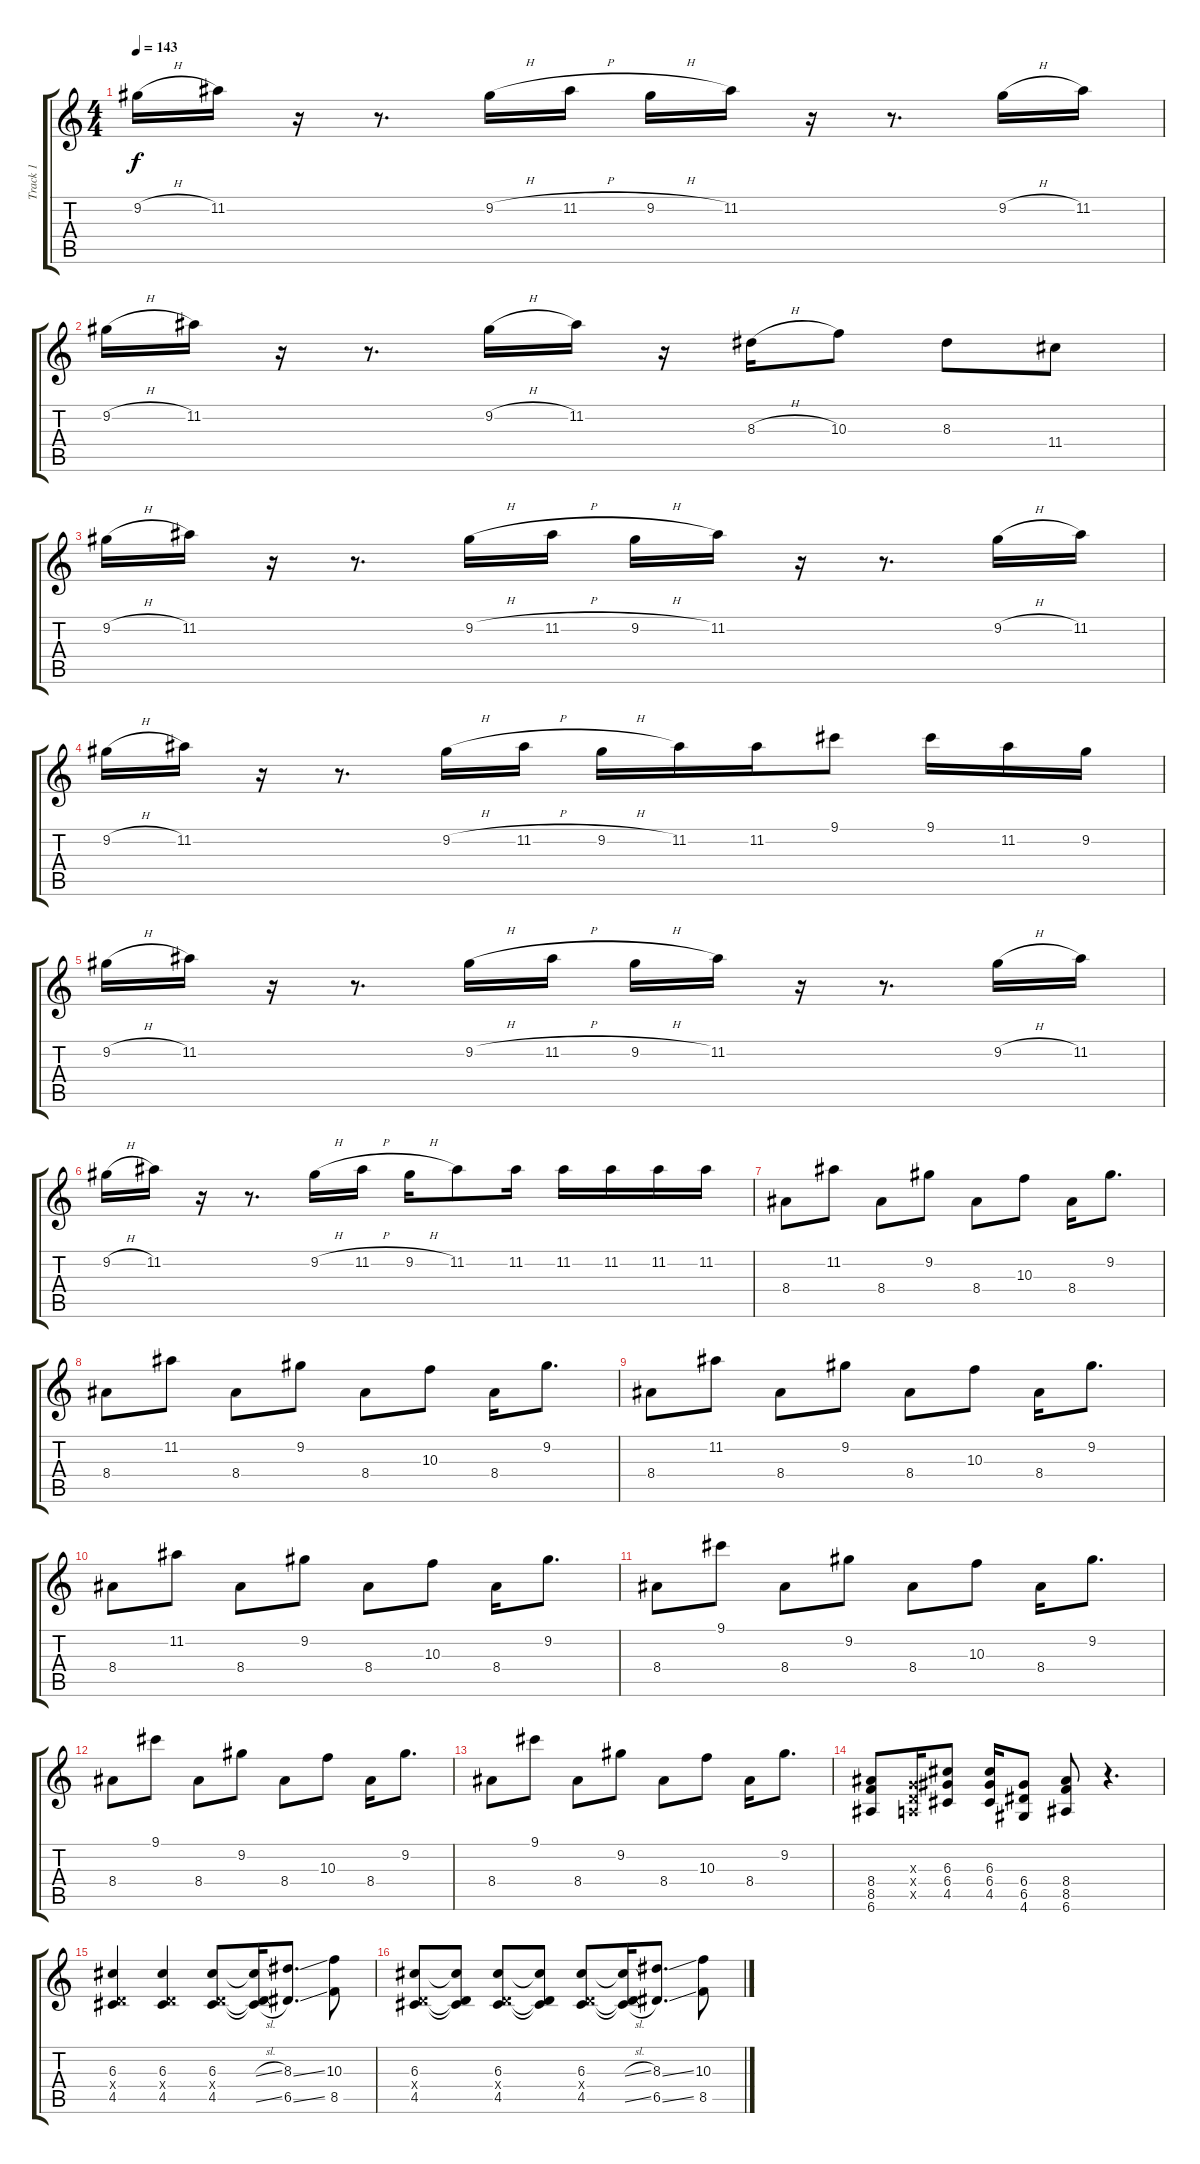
\track ("Track 1" "Track 1") {instrument overdrivenguitar}
\staff {score tabs}
\tuning (E4 B3 G3 D3 A2 E2) {hide}
\ts (4 4)
\tempo 143
\clef g2
\ks c
9.2{h}.16{dy f} 11.2.16 r.16 r.8{d} 9.2{h}.16 11.2{h}.16 9.2{h}.16 11.2.16 r.16 r.8{d} 9.2{h}.16 11.2.16 |
9.2{h}.16 11.2.16 r.16 r.8{d} 9.2{h}.16 11.2.16 r.16 8.3{h}.16 10.3.8 8.3.8 11.4.8 |
9.2{h}.16 11.2.16 r.16 r.8{d} 9.2{h}.16 11.2{h}.16 9.2{h}.16 11.2.16 r.16 r.8{d} 9.2{h}.16 11.2.16 |
9.2{h}.16 11.2.16 r.16 r.8{d} 9.2{h}.16 11.2{h}.16 9.2{h}.16 11.2.16 11.2.16 9.1.8 9.1.16 11.2.16 9.2.16 |
9.2{h}.16 11.2.16 r.16 r.8{d} 9.2{h}.16 11.2{h}.16 9.2{h}.16 11.2.16 r.16 r.8{d} 9.2{h}.16 11.2.16 |
9.2{h}.16 11.2.16 r.16 r.8{d} 9.2{h}.16 11.2{h}.16 9.2{h}.16 11.2.8 11.2.16 11.2.16 11.2.16 11.2.16 11.2.16 |
8.4.8{instrument electricguitarclean} 11.2.8 8.4.8 9.2.8 8.4.8 10.3.8 8.4.16 9.2.8{d} |
8.4.8 11.2.8 8.4.8 9.2.8 8.4.8 10.3.8 8.4.16 9.2.8{d} |
8.4.8 11.2.8 8.4.8 9.2.8 8.4.8 10.3.8 8.4.16 9.2.8{d} |
8.4.8 11.2.8 8.4.8 9.2.8 8.4.8 10.3.8 8.4.16 9.2.8{d} |
8.4.8 9.1.8 8.4.8 9.2.8 8.4.8 10.3.8 8.4.16 9.2.8{d} |
8.4.8 9.1.8 8.4.8 9.2.8 8.4.8 10.3.8 8.4.16 9.2.8{d} |
8.4.8 9.1.8 8.4.8 9.2.8 8.4.8 10.3.8 8.4.16 9.2.8{d} |
(8.4 8.5 6.6).8{instrument overdrivenguitar} (0.3{x} 0.4{x} 0.5{x}).16 (6.3 6.4 4.5).8 (6.3 6.4 4.5).16 (6.4 6.5 4.6).8 (8.4 8.5 6.6).8 r.4{d} |
(6.3 0.4{x} 4.5).4 (6.3 0.4{x} 4.5).4 (6.3 0.4{x} 4.5).8 (6.3{sl t} 0.4{t} 4.5{sl t}).16 (8.3{ss} 6.5{ss}).8{d} (10.3 8.5).8 |
(6.3 0.4{x} 4.5).8 (6.3{t} 0.4{t} 4.5{t}).8 (6.3 0.4{x} 4.5).8 (6.3{t} 0.4{t} 4.5{t}).8 (6.3 0.4{x} 4.5).8 (6.3{sl t} 0.4{t} 4.5{sl t}).16 (8.3{ss} 6.5{ss}).8{d} (10.3 8.5).8
